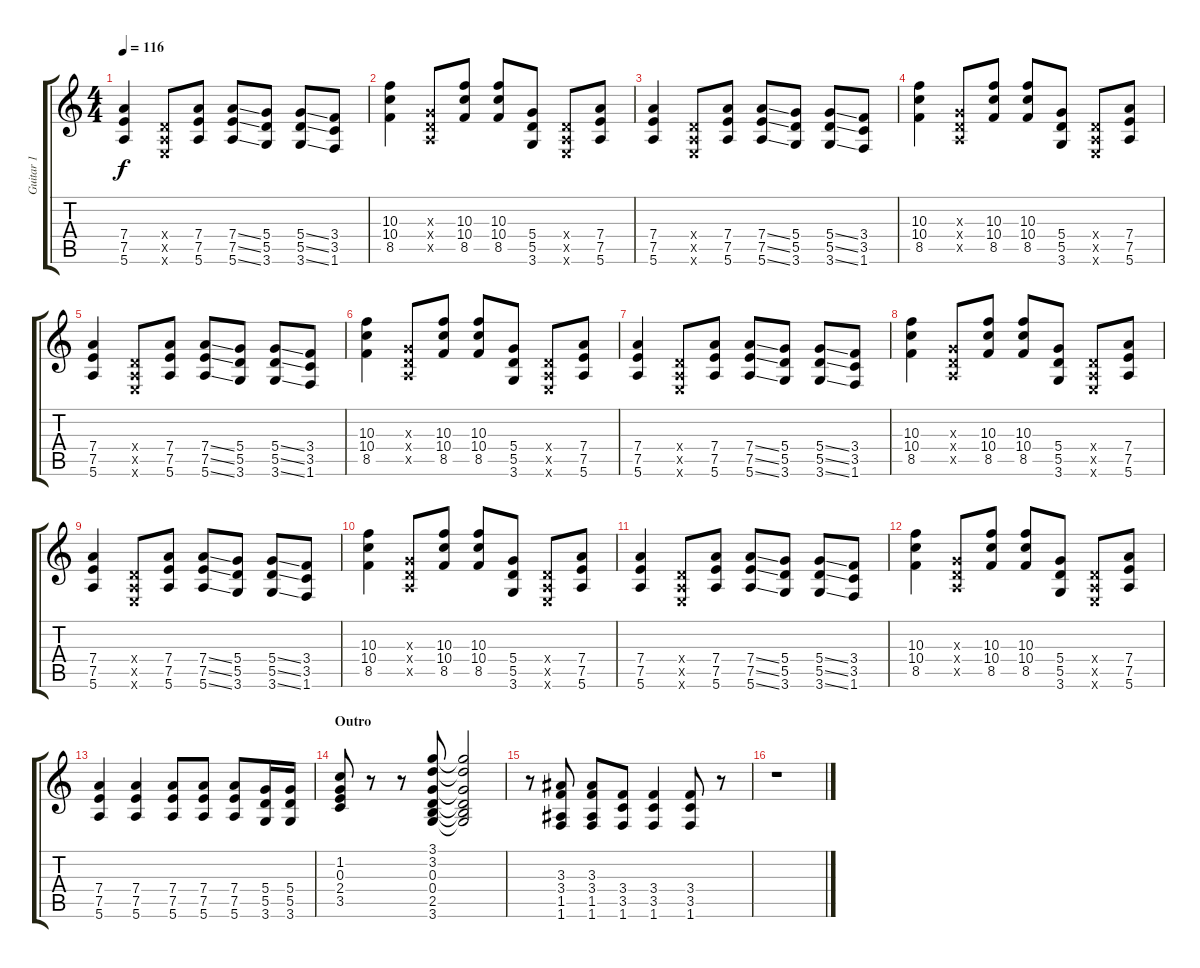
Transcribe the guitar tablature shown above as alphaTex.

\track ("Guitar 1" "Guitar 1") {instrument distortionguitar}
\staff {score tabs}
\tuning (E4 B3 G3 D3 A2 E2) {hide}
\ts (4 4)
\tempo 116
\clef g2
\ks c
(7.4 7.5 5.6).4{dy f} (0.4{x} 0.5{x} 0.6{x}).8 (7.4 7.5 5.6).8 (7.4{ss} 7.5{ss} 5.6{ss}).8 (5.4 5.5 3.6).8 (5.4{ss} 5.5{ss} 3.6{ss}).8 (3.4 3.5 1.6).8 |
(10.3 10.4 8.5).4 (0.3{x} 0.4{x} 0.5{x}).8 (10.3 10.4 8.5).8 (10.3 10.4 8.5).8 (5.4 5.5 3.6).8 (0.4{x} 0.5{x} 0.6{x}).8 (7.4 7.5 5.6).8 |
(7.4 7.5 5.6).4 (0.4{x} 0.5{x} 0.6{x}).8 (7.4 7.5 5.6).8 (7.4{ss} 7.5{ss} 5.6{ss}).8 (5.4 5.5 3.6).8 (5.4{ss} 5.5{ss} 3.6{ss}).8 (3.4 3.5 1.6).8 |
(10.3 10.4 8.5).4 (0.3{x} 0.4{x} 0.5{x}).8 (10.3 10.4 8.5).8 (10.3 10.4 8.5).8 (5.4 5.5 3.6).8 (0.4{x} 0.5{x} 0.6{x}).8 (7.4 7.5 5.6).8 |
(7.4 7.5 5.6).4 (0.4{x} 0.5{x} 0.6{x}).8 (7.4 7.5 5.6).8 (7.4{ss} 7.5{ss} 5.6{ss}).8 (5.4 5.5 3.6).8 (5.4{ss} 5.5{ss} 3.6{ss}).8 (3.4 3.5 1.6).8 |
(10.3 10.4 8.5).4 (0.3{x} 0.4{x} 0.5{x}).8 (10.3 10.4 8.5).8 (10.3 10.4 8.5).8 (5.4 5.5 3.6).8 (0.4{x} 0.5{x} 0.6{x}).8 (7.4 7.5 5.6).8 |
(7.4 7.5 5.6).4 (0.4{x} 0.5{x} 0.6{x}).8 (7.4 7.5 5.6).8 (7.4{ss} 7.5{ss} 5.6{ss}).8 (5.4 5.5 3.6).8 (5.4{ss} 5.5{ss} 3.6{ss}).8 (3.4 3.5 1.6).8 |
(10.3 10.4 8.5).4 (0.3{x} 0.4{x} 0.5{x}).8 (10.3 10.4 8.5).8 (10.3 10.4 8.5).8 (5.4 5.5 3.6).8 (0.4{x} 0.5{x} 0.6{x}).8 (7.4 7.5 5.6).8 |
(7.4 7.5 5.6).4 (0.4{x} 0.5{x} 0.6{x}).8 (7.4 7.5 5.6).8 (7.4{ss} 7.5{ss} 5.6{ss}).8 (5.4 5.5 3.6).8 (5.4{ss} 5.5{ss} 3.6{ss}).8 (3.4 3.5 1.6).8 |
(10.3 10.4 8.5).4 (0.3{x} 0.4{x} 0.5{x}).8 (10.3 10.4 8.5).8 (10.3 10.4 8.5).8 (5.4 5.5 3.6).8 (0.4{x} 0.5{x} 0.6{x}).8 (7.4 7.5 5.6).8 |
(7.4 7.5 5.6).4 (0.4{x} 0.5{x} 0.6{x}).8 (7.4 7.5 5.6).8 (7.4{ss} 7.5{ss} 5.6{ss}).8 (5.4 5.5 3.6).8 (5.4{ss} 5.5{ss} 3.6{ss}).8 (3.4 3.5 1.6).8 |
(10.3 10.4 8.5).4 (0.3{x} 0.4{x} 0.5{x}).8 (10.3 10.4 8.5).8 (10.3 10.4 8.5).8 (5.4 5.5 3.6).8 (0.4{x} 0.5{x} 0.6{x}).8 (7.4 7.5 5.6).8 |
(7.4 7.5 5.6).4 (7.4 7.5 5.6).4 (7.4 7.5 5.6).8 (7.4 7.5 5.6).8 (7.4 7.5 5.6).8 (5.4 5.5 3.6).16 (5.4 5.5 3.6).16 |
\section ("" "Outro")
(1.2 0.3 2.4 3.5).8 r.8 r.8 (3.1 3.2 0.3 0.4 2.5 3.6).8 (3.1{t} 3.2{t} 0.3{t} 0.4{t} 2.5{t} 3.6{t}).2 |
r.8 (3.3 3.4 1.5 1.6).8 (3.3 3.4 1.5 1.6).8 (3.4 3.5 1.6).8 (3.4 3.5 1.6).4 (3.4 3.5 1.6).8 r.8 |
r.1
